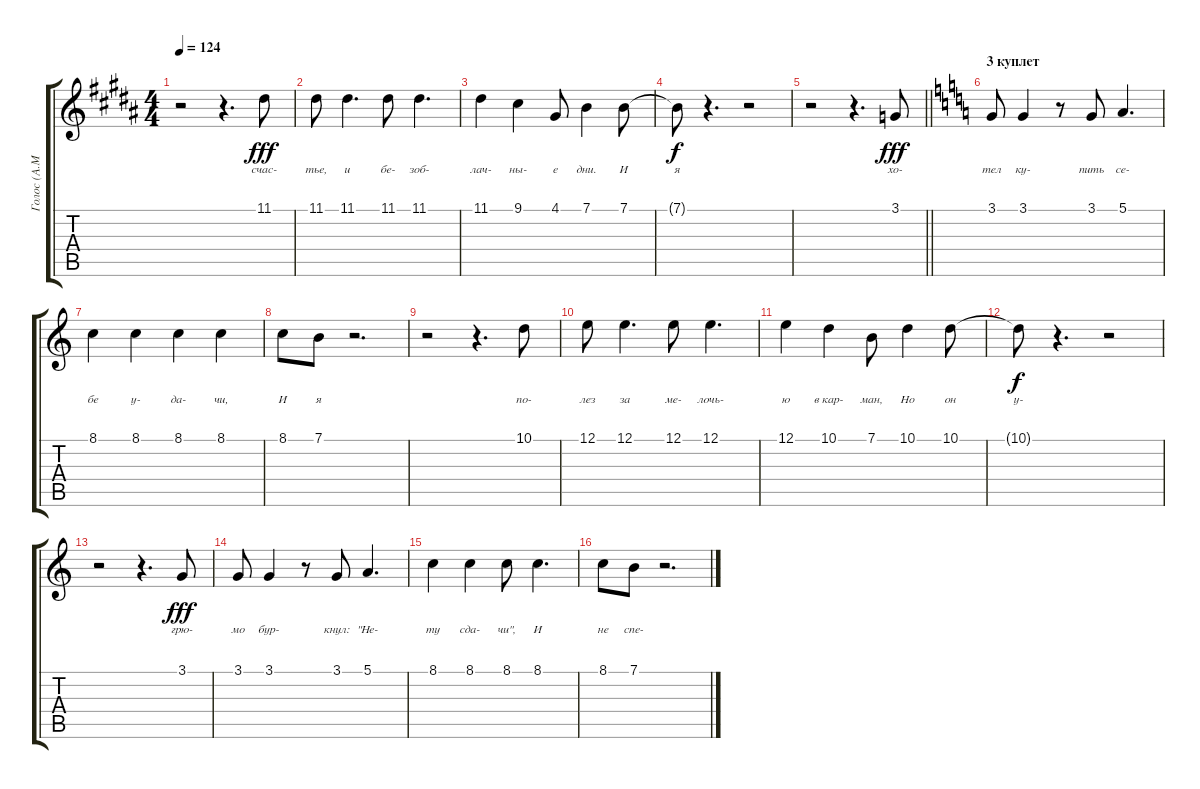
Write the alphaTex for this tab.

\track ("Голос (А.Макаревич)" "Голос (А.М") {instrument flute}
\staff {score tabs}
\tuning (E4 B3 G3 D3 A2 E2) {hide}
\ts (4 4)
\tempo 124
\clef g2
\ks g#minor
r.2{dy fff} r.4{d} 11.1.8{lyrics (0 "счас-") lyrics (1 "") lyrics (2 "") lyrics (3 "") lyrics (4 "")} |
11.1.8{lyrics (0 "тье,") lyrics (1 "") lyrics (2 "") lyrics (3 "") lyrics (4 "")} 11.1.4{d lyrics (0 "и") lyrics (1 "") lyrics (2 "") lyrics (3 "") lyrics (4 "")} 11.1.8{lyrics (0 "бе-") lyrics (1 "") lyrics (2 "") lyrics (3 "") lyrics (4 "")} 11.1.4{d lyrics (0 "зоб-") lyrics (1 "") lyrics (2 "") lyrics (3 "") lyrics (4 "")} |
11.1.4{lyrics (0 "лач-") lyrics (1 "") lyrics (2 "") lyrics (3 "") lyrics (4 "")} 9.1.4{lyrics (0 "ны-") lyrics (1 "") lyrics (2 "") lyrics (3 "") lyrics (4 "")} 4.1.8{lyrics (0 "е") lyrics (1 "") lyrics (2 "") lyrics (3 "") lyrics (4 "")} 7.1.4{lyrics (0 "дни.") lyrics (1 "") lyrics (2 "") lyrics (3 "") lyrics (4 "")} 7.1.8{lyrics (0 "И") lyrics (1 "") lyrics (2 "") lyrics (3 "") lyrics (4 "")} |
7.1{t}.8{lyrics (0 "я") lyrics (1 "") lyrics (2 "") lyrics (3 "") lyrics (4 "") dy f} r.4{d} r.2 |
\barLineRight lightlight
r.2 r.4{d} 3.1.8{lyrics (0 "хо-") lyrics (1 "") lyrics (2 "") lyrics (3 "") lyrics (4 "") dy fff} |
\section ("" "3 куплет")
\ks aminor
3.1.8{lyrics (0 "тел") lyrics (1 "") lyrics (2 "") lyrics (3 "") lyrics (4 "")} 3.1.4{lyrics (0 "ку-") lyrics (1 "") lyrics (2 "") lyrics (3 "") lyrics (4 "")} r.8 3.1.8{lyrics (0 "пить") lyrics (1 "") lyrics (2 "") lyrics (3 "") lyrics (4 "")} 5.1.4{d lyrics (0 "се-") lyrics (1 "") lyrics (2 "") lyrics (3 "") lyrics (4 "")} |
8.1.4{lyrics (0 "бе") lyrics (1 "") lyrics (2 "") lyrics (3 "") lyrics (4 "")} 8.1.4{lyrics (0 "у-") lyrics (1 "") lyrics (2 "") lyrics (3 "") lyrics (4 "")} 8.1.4{lyrics (0 "да-") lyrics (1 "") lyrics (2 "") lyrics (3 "") lyrics (4 "")} 8.1.4{lyrics (0 "чи,") lyrics (1 "") lyrics (2 "") lyrics (3 "") lyrics (4 "")} |
8.1.8{lyrics (0 "И") lyrics (1 "") lyrics (2 "") lyrics (3 "") lyrics (4 "")} 7.1.8{lyrics (0 "я") lyrics (1 "") lyrics (2 "") lyrics (3 "") lyrics (4 "")} r.2{d} |
r.2 r.4{d} 10.1.8{lyrics (0 "по-") lyrics (1 "") lyrics (2 "") lyrics (3 "") lyrics (4 "")} |
12.1.8{lyrics (0 "лез") lyrics (1 "") lyrics (2 "") lyrics (3 "") lyrics (4 "")} 12.1.4{d lyrics (0 "за") lyrics (1 "") lyrics (2 "") lyrics (3 "") lyrics (4 "")} 12.1.8{lyrics (0 "ме-") lyrics (1 "") lyrics (2 "") lyrics (3 "") lyrics (4 "")} 12.1.4{d lyrics (0 "лочь-") lyrics (1 "") lyrics (2 "") lyrics (3 "") lyrics (4 "")} |
12.1.4{lyrics (0 "ю") lyrics (1 "") lyrics (2 "") lyrics (3 "") lyrics (4 "")} 10.1.4{lyrics (0 "в кар-") lyrics (1 "") lyrics (2 "") lyrics (3 "") lyrics (4 "")} 7.1.8{lyrics (0 "ман,") lyrics (1 "") lyrics (2 "") lyrics (3 "") lyrics (4 "")} 10.1.4{lyrics (0 "Hо") lyrics (1 "") lyrics (2 "") lyrics (3 "") lyrics (4 "")} 10.1.8{lyrics (0 "он") lyrics (1 "") lyrics (2 "") lyrics (3 "") lyrics (4 "")} |
10.1{t}.8{lyrics (0 "у-") lyrics (1 "") lyrics (2 "") lyrics (3 "") lyrics (4 "") dy f} r.4{d} r.2 |
r.2 r.4{d} 3.1.8{lyrics (0 "грю-") lyrics (1 "") lyrics (2 "") lyrics (3 "") lyrics (4 "") dy fff} |
3.1.8{lyrics (0 "мо") lyrics (1 "") lyrics (2 "") lyrics (3 "") lyrics (4 "")} 3.1.4{lyrics (0 "бур-") lyrics (1 "") lyrics (2 "") lyrics (3 "") lyrics (4 "")} r.8 3.1.8{lyrics (0 "кнул:") lyrics (1 "") lyrics (2 "") lyrics (3 "") lyrics (4 "")} 5.1.4{d lyrics (0 "\"Не-") lyrics (1 "") lyrics (2 "") lyrics (3 "") lyrics (4 "")} |
8.1.4{lyrics (0 "ту") lyrics (1 "") lyrics (2 "") lyrics (3 "") lyrics (4 "")} 8.1.4{lyrics (0 "сда-") lyrics (1 "") lyrics (2 "") lyrics (3 "") lyrics (4 "")} 8.1.8{lyrics (0 "чи\",") lyrics (1 "") lyrics (2 "") lyrics (3 "") lyrics (4 "")} 8.1.4{d lyrics (0 "И") lyrics (1 "") lyrics (2 "") lyrics (3 "") lyrics (4 "")} |
8.1.8{lyrics (0 "не") lyrics (1 "") lyrics (2 "") lyrics (3 "") lyrics (4 "")} 7.1.8{lyrics (0 "спе-") lyrics (1 "") lyrics (2 "") lyrics (3 "") lyrics (4 "")} r.2{d}
